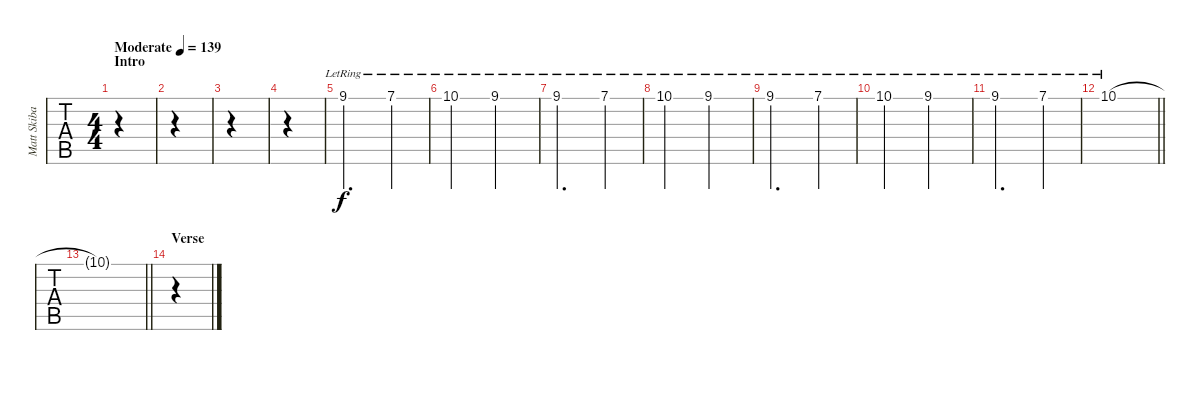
\track ("Matt Skiba - Guitar Two" "Matt Skiba") {instrument distortionguitar}
\staff {tabs}
\tuning (E4 B3 G3 D3 A2 E2) {hide}
\ts (4 4)
\section ("" "Intro")
\tempo (139 "Moderate")
\clef g2
\ks a
|
|
|
|
9.1{lr}.2{d} 7.1{lr}.4 |
10.1{lr}.2 9.1{lr}.2 |
9.1{lr}.2{d} 7.1{lr}.4 |
10.1{lr}.2 9.1{lr}.2 |
9.1{lr}.2{d} 7.1{lr}.4 |
10.1{lr}.2 9.1{lr}.2 |
9.1{lr}.2{d} 7.1{lr}.4 |
\barLineRight lightlight
10.1{lr}.1 |
\barLineRight lightlight
10.1{t}.1{dy f} |
\section ("" "Verse")
